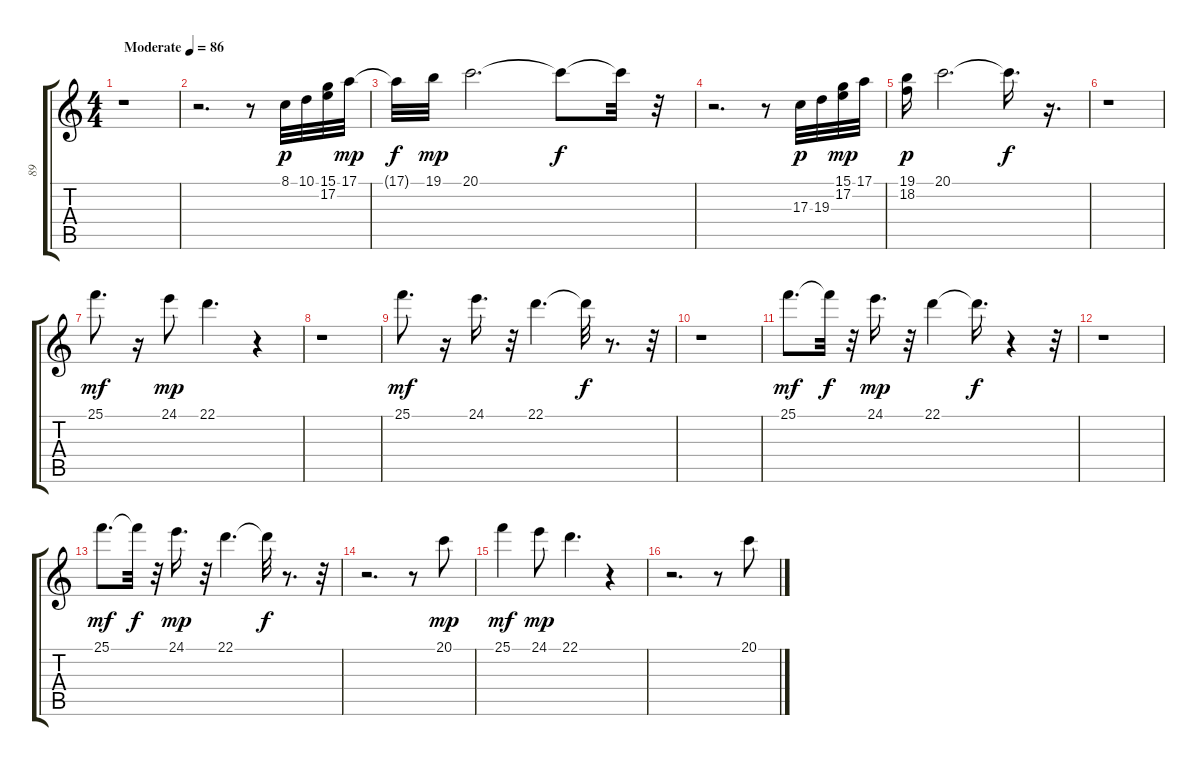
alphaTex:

\track ("89" "89") {instrument pad1newage}
\staff {score tabs}
\tuning (E4 B3 G3 D3 A2 E2) {hide}
\ts (4 4)
\tempo (86 "Moderate")
\clef g2
\ks c
r.1{dy p instrument pad1newage} |
r.2{d} r.8 8.1.32 10.1.32 (15.1 17.2).32 17.1.32{dy mp} |
17.1{t}.32{dy f} 19.1.32{dy mp} 20.1.2{d} 20.1{t}.8{dy f} 20.1{t}.32 r.32 |
r.2{d} r.8 17.3.32{dy p} 19.3.32 (15.1 17.2).32{dy mp} 17.1.32 |
(19.1 18.2).16{dy p} 20.1.2{d} 20.1{t}.16{d dy f} r.16{d} |
r.1 |
25.1.8{d dy mf} r.16 24.1.8{dy mp} 22.1.4{d} r.4 |
r.1 |
25.1.8{d dy mf} r.16 24.1.16{d} r.32 22.1.4{d} 22.1{t}.32{dy f} r.8{d} r.32 |
r.1 |
25.1.8{d dy mf} 25.1{t}.32{dy f} r.32 24.1.16{d dy mp} r.32 22.1.4 22.1{t}.16{d dy f} r.4 r.32 |
r.1 |
25.1.8{d dy mf} 25.1{t}.32{dy f} r.32 24.1.16{d dy mp} r.32 22.1.4{d} 22.1{t}.32{dy f} r.8{d} r.32 |
r.2{d} r.8 20.1.8{dy mp} |
25.1.4{dy mf} 24.1.8{dy mp} 22.1.4{d} r.4 |
r.2{d} r.8 20.1.8
